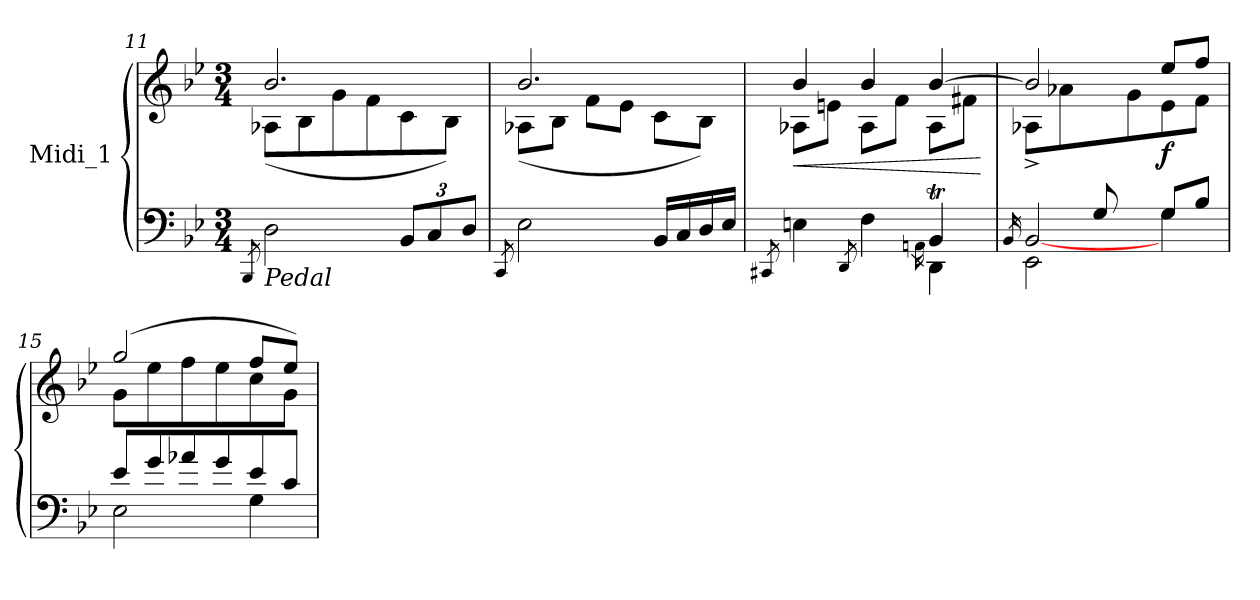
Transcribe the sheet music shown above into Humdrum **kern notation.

**kern	**kern	**dynam
*part1	*part1	*part1
*staff2	*staff1	*staff1/2
*I"Midi_1	*	*
!!LO:LB:g=z
*clefF4	*clefG2	*
*k[b-e-]	*k[b-e-]	*
*B-:	*B-:	*
*M3/4	*M3/4	*
=11	=11	=11
8qBBB-/	.	.
*^	*^	*
!LO:TX:b:i:t=Pedal	!	!	!	!
2D\	2ryy	2.b-/	(8A-X\L	.
.	.	.	8B-\	.
.	.	.	8g\	.
.	.	.	8f\	.
12BB-/L	4ryy	.	8c\	.
12C/	.	.	.	.
.	.	.	8B-\J)	.
12D/J	.	.	.	.
=12	=12	=12	=12	=12
8qCC/	.	.	.	.
2E-\	2ryy	2.b-/	(8A-X\L	.
.	.	.	8B-\J	.
.	.	.	8f\L	.
.	.	.	8e-\J	.
16BB-/LL	4ryy	.	8c\L	.
16C/	.	.	.	.
16D/	.	.	8B-\J)	.
16E-/JJ	.	.	.	.
=13	=13	=13	=13	=13
8qCC#X/	.	.	.	.
!	!	!	!	!LO:HP:b
4En\	2ryy	4b-/	8A-X\L	<
.	.	.	8en\J	.
8qDD/	.	.	.	.
4F\	.	4b-/	8A-\L	.
.	.	.	8f\J	.
.	16qAAni\	.	.	.
4BB-T/	4DD\	[4b-/	8A-\L	.
.	.	.	8f#X\J	.
*v	*v	*	*	*
*	*v	*v	*
.	.	[
=14	=14	=14
*^	*	*
.	16qBB-/	.	.
*	*^	*^	*
4ryy	[2BB-/	2EE-\	2b-/]	8A-X^\L	.
.	.	.	.	8a-X\	.
8G/	.	.	.	8ryy	.
4.ryy	.	.	.	8g\	.
!	!	!	!	!	!LO:DY:b
.	8G/L	4G\	8ee-/L	8e-\	f
.	8B-/J	.	8ff/J	8f\J	.
*	*v	*v	*	*	*
!!LO:LB:g=z	!!
=15	=15	=15	=15	=15
8e-/L	2E-\	(>2gg/	8g\L	.
8g/	.	.	8ee-\	.
8a-X/	.	.	8ff\	.
8g/	.	.	8ee-\	.
8e-/	4G\	8ff/L	8cc\	.
8c/J	.	8ee-/J)	8g\J	.
*v	*v	*	*	*
*	*v	*v	*
=	=	=
*-	*-	*-
